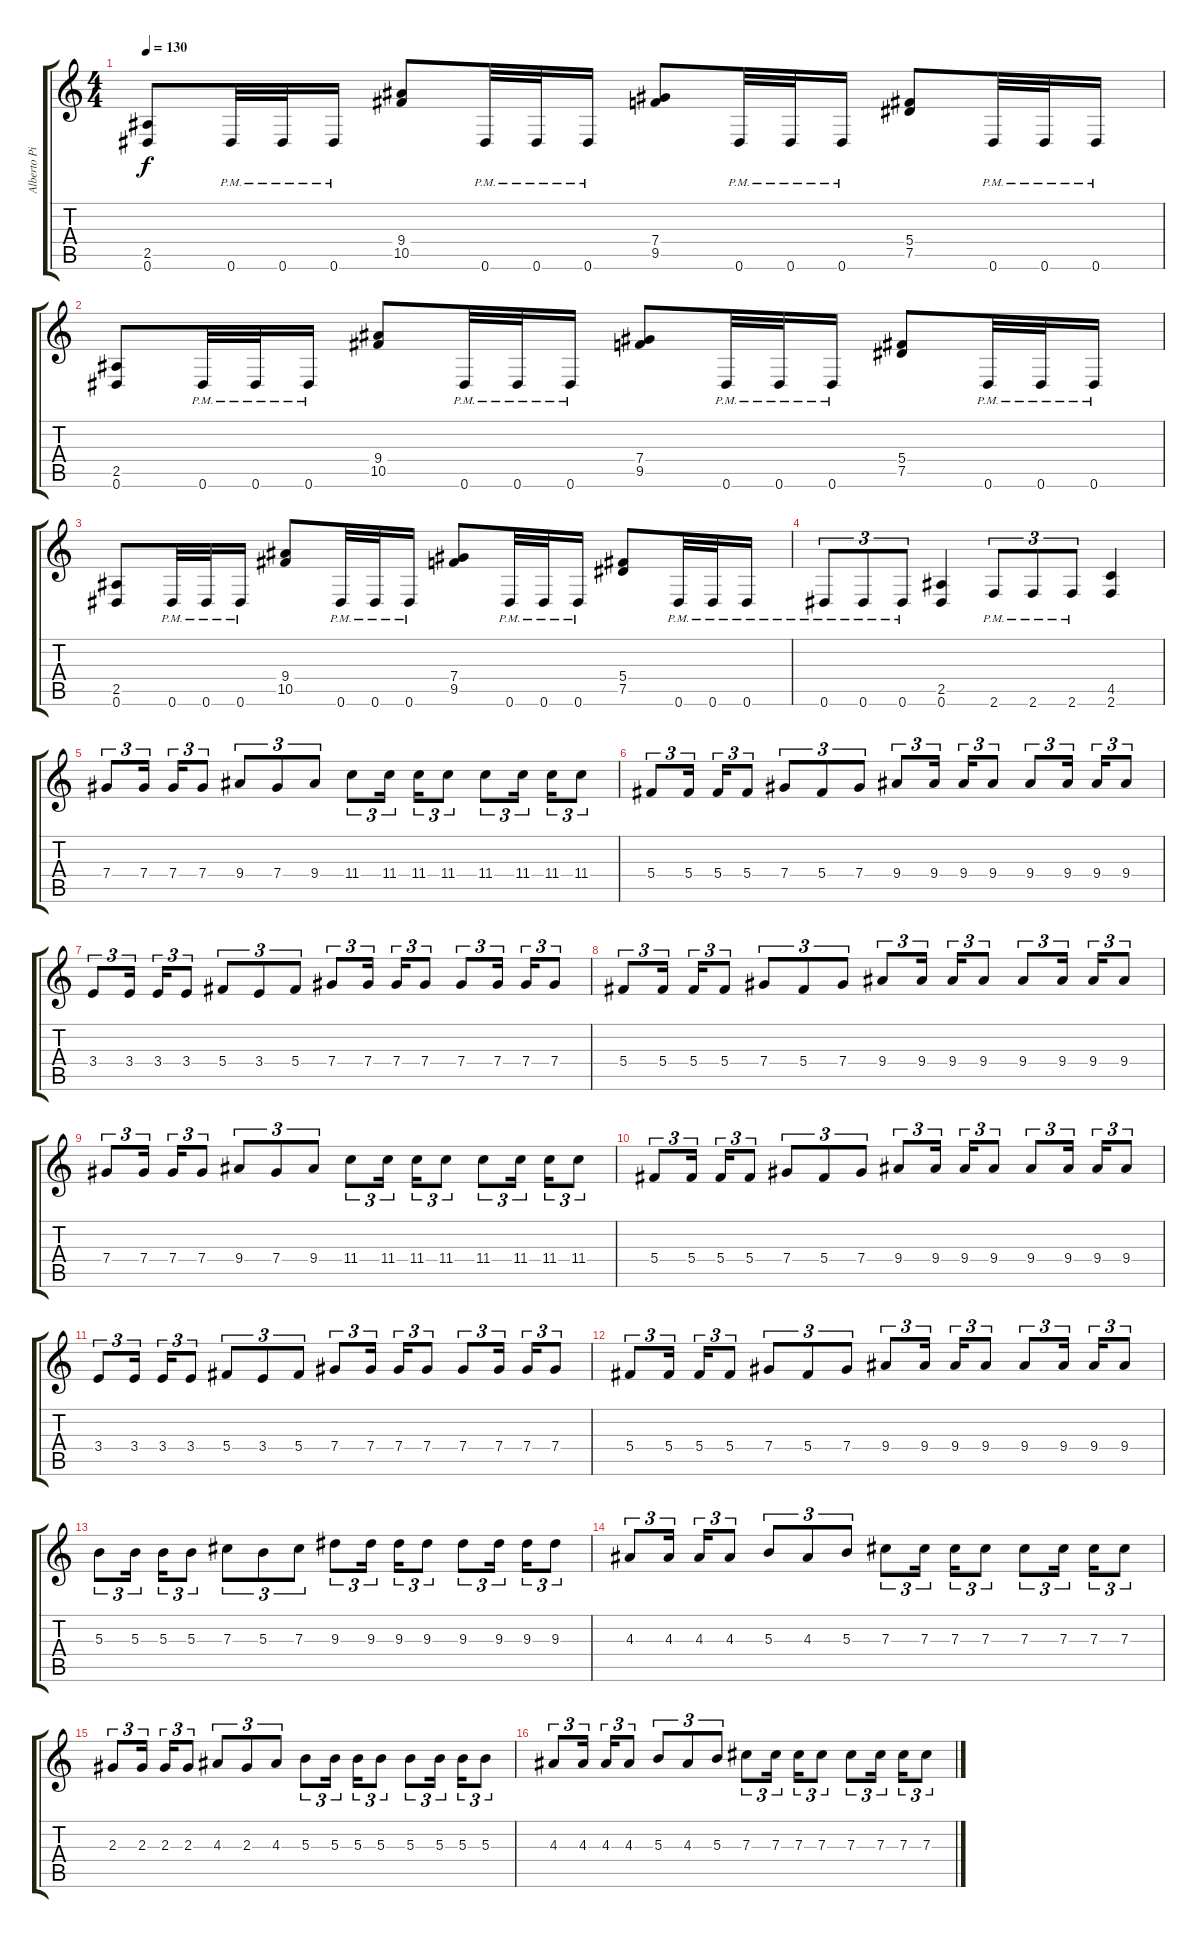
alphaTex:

\track ("Alberto Pimentel" "Alberto Pi") {instrument distortionguitar}
\staff {score tabs}
\tuning (Eb4 Bb3 Gb3 Db3 Ab2 Eb2) {hide}
\ts (4 4)
\tempo 130
\clef g2
\ks c
(2.5 0.6).8{dy f} 0.6{pm}.32 0.6{pm}.32 0.6{pm}.16 (9.4 10.5).8 0.6{pm}.32 0.6{pm}.32 0.6{pm}.16 (7.4 9.5).8 0.6{pm}.32 0.6{pm}.32 0.6{pm}.16 (5.4 7.5).8 0.6{pm}.32 0.6{pm}.32 0.6{pm}.16 |
(2.5 0.6).8 0.6{pm}.32 0.6{pm}.32 0.6{pm}.16 (9.4 10.5).8 0.6{pm}.32 0.6{pm}.32 0.6{pm}.16 (7.4 9.5).8 0.6{pm}.32 0.6{pm}.32 0.6{pm}.16 (5.4 7.5).8 0.6{pm}.32 0.6{pm}.32 0.6{pm}.16 |
(2.5 0.6).8 0.6{pm}.32 0.6{pm}.32 0.6{pm}.16 (9.4 10.5).8 0.6{pm}.32 0.6{pm}.32 0.6{pm}.16 (7.4 9.5).8 0.6{pm}.32 0.6{pm}.32 0.6{pm}.16 (5.4 7.5).8 0.6{pm}.32 0.6{pm}.32 0.6{pm}.16 |
0.6{pm}.8{tu (3 2)} 0.6{pm}.8{tu (3 2)} 0.6{pm}.8{tu (3 2)} (2.5 0.6).4 2.6{pm}.8{tu (3 2)} 2.6{pm}.8{tu (3 2)} 2.6{pm}.8{tu (3 2)} (4.5 2.6).4 |
7.4.8{tu (3 2)} 7.4.16{tu (3 2)} 7.4.16{tu (3 2)} 7.4.8{tu (3 2)} 9.4.8{tu (3 2)} 7.4.8{tu (3 2)} 9.4.8{tu (3 2)} 11.4.8{tu (3 2)} 11.4.16{tu (3 2)} 11.4.16{tu (3 2)} 11.4.8{tu (3 2)} 11.4.8{tu (3 2)} 11.4.16{tu (3 2)} 11.4.16{tu (3 2)} 11.4.8{tu (3 2)} |
5.4.8{tu (3 2)} 5.4.16{tu (3 2)} 5.4.16{tu (3 2)} 5.4.8{tu (3 2)} 7.4.8{tu (3 2)} 5.4.8{tu (3 2)} 7.4.8{tu (3 2)} 9.4.8{tu (3 2)} 9.4.16{tu (3 2)} 9.4.16{tu (3 2)} 9.4.8{tu (3 2)} 9.4.8{tu (3 2)} 9.4.16{tu (3 2)} 9.4.16{tu (3 2)} 9.4.8{tu (3 2)} |
3.4.8{tu (3 2)} 3.4.16{tu (3 2)} 3.4.16{tu (3 2)} 3.4.8{tu (3 2)} 5.4.8{tu (3 2)} 3.4.8{tu (3 2)} 5.4.8{tu (3 2)} 7.4.8{tu (3 2)} 7.4.16{tu (3 2)} 7.4.16{tu (3 2)} 7.4.8{tu (3 2)} 7.4.8{tu (3 2)} 7.4.16{tu (3 2)} 7.4.16{tu (3 2)} 7.4.8{tu (3 2)} |
5.4.8{tu (3 2)} 5.4.16{tu (3 2)} 5.4.16{tu (3 2)} 5.4.8{tu (3 2)} 7.4.8{tu (3 2)} 5.4.8{tu (3 2)} 7.4.8{tu (3 2)} 9.4.8{tu (3 2)} 9.4.16{tu (3 2)} 9.4.16{tu (3 2)} 9.4.8{tu (3 2)} 9.4.8{tu (3 2)} 9.4.16{tu (3 2)} 9.4.16{tu (3 2)} 9.4.8{tu (3 2)} |
7.4.8{tu (3 2)} 7.4.16{tu (3 2)} 7.4.16{tu (3 2)} 7.4.8{tu (3 2)} 9.4.8{tu (3 2)} 7.4.8{tu (3 2)} 9.4.8{tu (3 2)} 11.4.8{tu (3 2)} 11.4.16{tu (3 2)} 11.4.16{tu (3 2)} 11.4.8{tu (3 2)} 11.4.8{tu (3 2)} 11.4.16{tu (3 2)} 11.4.16{tu (3 2)} 11.4.8{tu (3 2)} |
5.4.8{tu (3 2)} 5.4.16{tu (3 2)} 5.4.16{tu (3 2)} 5.4.8{tu (3 2)} 7.4.8{tu (3 2)} 5.4.8{tu (3 2)} 7.4.8{tu (3 2)} 9.4.8{tu (3 2)} 9.4.16{tu (3 2)} 9.4.16{tu (3 2)} 9.4.8{tu (3 2)} 9.4.8{tu (3 2)} 9.4.16{tu (3 2)} 9.4.16{tu (3 2)} 9.4.8{tu (3 2)} |
3.4.8{tu (3 2)} 3.4.16{tu (3 2)} 3.4.16{tu (3 2)} 3.4.8{tu (3 2)} 5.4.8{tu (3 2)} 3.4.8{tu (3 2)} 5.4.8{tu (3 2)} 7.4.8{tu (3 2)} 7.4.16{tu (3 2)} 7.4.16{tu (3 2)} 7.4.8{tu (3 2)} 7.4.8{tu (3 2)} 7.4.16{tu (3 2)} 7.4.16{tu (3 2)} 7.4.8{tu (3 2)} |
5.4.8{tu (3 2)} 5.4.16{tu (3 2)} 5.4.16{tu (3 2)} 5.4.8{tu (3 2)} 7.4.8{tu (3 2)} 5.4.8{tu (3 2)} 7.4.8{tu (3 2)} 9.4.8{tu (3 2)} 9.4.16{tu (3 2)} 9.4.16{tu (3 2)} 9.4.8{tu (3 2)} 9.4.8{tu (3 2)} 9.4.16{tu (3 2)} 9.4.16{tu (3 2)} 9.4.8{tu (3 2)} |
5.3.8{tu (3 2)} 5.3.16{tu (3 2)} 5.3.16{tu (3 2)} 5.3.8{tu (3 2)} 7.3.8{tu (3 2)} 5.3.8{tu (3 2)} 7.3.8{tu (3 2)} 9.3.8{tu (3 2)} 9.3.16{tu (3 2)} 9.3.16{tu (3 2)} 9.3.8{tu (3 2)} 9.3.8{tu (3 2)} 9.3.16{tu (3 2)} 9.3.16{tu (3 2)} 9.3.8{tu (3 2)} |
4.3.8{tu (3 2)} 4.3.16{tu (3 2)} 4.3.16{tu (3 2)} 4.3.8{tu (3 2)} 5.3.8{tu (3 2)} 4.3.8{tu (3 2)} 5.3.8{tu (3 2)} 7.3.8{tu (3 2)} 7.3.16{tu (3 2)} 7.3.16{tu (3 2)} 7.3.8{tu (3 2)} 7.3.8{tu (3 2)} 7.3.16{tu (3 2)} 7.3.16{tu (3 2)} 7.3.8{tu (3 2)} |
2.3.8{tu (3 2)} 2.3.16{tu (3 2)} 2.3.16{tu (3 2)} 2.3.8{tu (3 2)} 4.3.8{tu (3 2)} 2.3.8{tu (3 2)} 4.3.8{tu (3 2)} 5.3.8{tu (3 2)} 5.3.16{tu (3 2)} 5.3.16{tu (3 2)} 5.3.8{tu (3 2)} 5.3.8{tu (3 2)} 5.3.16{tu (3 2)} 5.3.16{tu (3 2)} 5.3.8{tu (3 2)} |
4.3.8{tu (3 2)} 4.3.16{tu (3 2)} 4.3.16{tu (3 2)} 4.3.8{tu (3 2)} 5.3.8{tu (3 2)} 4.3.8{tu (3 2)} 5.3.8{tu (3 2)} 7.3.8{tu (3 2)} 7.3.16{tu (3 2)} 7.3.16{tu (3 2)} 7.3.8{tu (3 2)} 7.3.8{tu (3 2)} 7.3.16{tu (3 2)} 7.3.16{tu (3 2)} 7.3.8{tu (3 2)}
